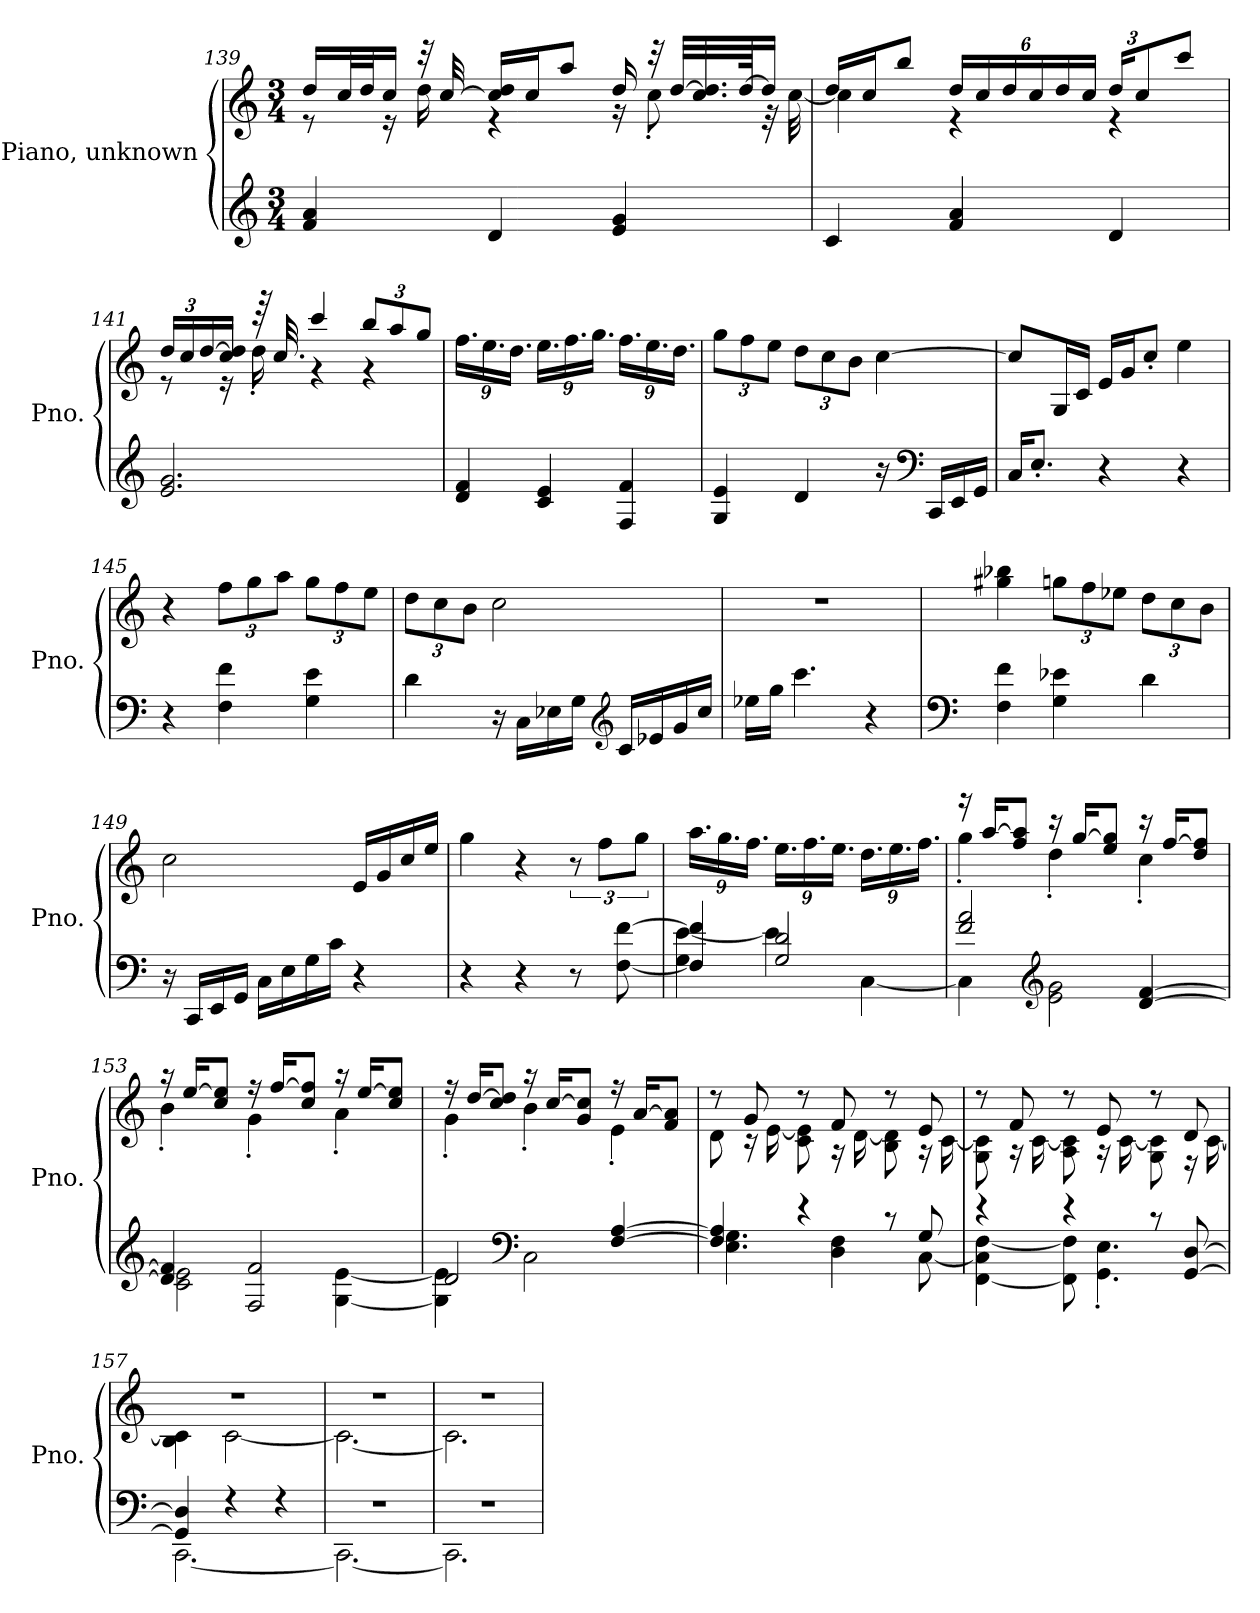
**kern	**kern
*part1	*part1
*staff2	*staff1
*I"Piano, unknown	*
*I'Pno.	*
!!LO:LB:g=z
*clefG2	*clefG2
*k[]	*k[]
*M3/4	*M3/4
=139	=139
*	*^
4f/ 4a/	16dd/LL	8r
.	32cc/L	.
.	32dd/J	.
.	16cc/JJ	16r
.	32r	16dd\
.	[32cc/	.
4d/	16cc/] 16dd/LL	4r
.	16cc/J	.
.	8aa/J	.
4e/ 4g/	16dd/	16r
.	32r	8cc'\
.	[32dd/LLL	.
.	32.cc/ 32.dd/]	.
.	[64dd/JK	.
.	16dd/JJ]	32r
.	.	[32cc\
=140	=140	=140
4c/	16dd/LL	4cc\]
.	16cc/J	.
.	8bb/J	.
*	*Xbrackettup	*
4f/ 4a/	24dd/LL	4r
.	24cc/	.
.	24dd/	.
.	24cc/	.
.	24dd/	.
.	24cc/JJ	.
4d/	24dd/KL	4r
.	12cc/	.
.	8ccc/J	.
=141	=141	=141
2.e/ 2.g/	24dd/LL	8r
.	24cc/	.
.	[24dd/	.
.	16cc/ 16dd/]JJ	16r
.	64r	16dd'\
.	32.cc/	.
.	4ccc/	4r
.	12bb/L	4r
.	12aa/	.
.	12gg/J	.
*	*v	*v
!!LO:PB:g=z
=142	=142
4d/ 4f/	18.ff\LL
.	18.ee\
.	18.dd\JJ
4c/ 4e/	18.ee\LL
.	18.ff\
.	18.gg\JJ
4F/ 4f/	18.ff\LL
.	18.ee\
.	18.dd\JJ
=143	=143
4G/ 4e/	12gg\L
.	12ff\
.	12ee\J
4d/	12dd\L
.	12cc\
.	12b\J
16r	[4cc\
*clefF4	*
16CC/LL	.
16EE/	.
16GG/JJ	.
=144	=144
16C/KL	8cc/L]
8.E'/J	.
.	16G/L
.	16c/JJ
4r	16e/LL
.	16g/J
.	8cc'/J
4r	4ee\
=145	=145
4r	4r
4F\ 4f\	12ff\L
.	12gg\
.	12aa\J
4G\ 4e\	12gg\L
.	12ff\
.	12ee\J
!!LO:LB:g=z
=146	=146
4d\	12dd\L
.	12cc\
.	12b\J
16r	2cc\
16C\LL	.
16E-X\	.
16G\JJ	.
*clefG2	*
16c/LL	.
16e-X/	.
16g/	.
16cc/JJ	.
=147	=147
16ee-X\LL	2.r
16gg\JJ	.
4.ccc\	.
4r	.
=148	=148
*clefF4	*
4F\ 4f\	4gg#X\ 4bb-X\
4G\ 4e-X\	12ggn\L
.	12ff\
.	12ee-X\J
4d\	12dd\L
.	12cc\
.	12b\J
=149	=149
16r	2cc\
16CC/LL	.
16EE/	.
16GG/JJ	.
16C\LL	.
16E\	.
16G\	.
16c\JJ	.
4r	16e/LL
.	16g/
.	16cc/
.	16ee/JJ
!!LO:LB:g=z
=150	=150
4r	4gg\
4r	4r
*	*brackettup
8r	12r
.	12ff\L
[8F\ [8f\	.
.	12gg\J
=151	=151
*^	*
*	*	*Xbrackettup
4F/] 4f/]	4G\ [4e\	18.aa\LL
.	.	18.gg\
.	.	18.ff\JJ
2G/ 2d/	4e\]	18.ee\LL
.	.	18.ff\
.	.	18.ee\JJ
.	[4C\	18.dd\LL
.	.	18.ee\
.	.	18.ff\JJ
=152	=152	=152
*	*	*^
2f/ 2a/	4C\]	16r	4gg'\
.	.	[16aa/KL	.
.	.	8ff/ 8aa/]J	.
*clefG2	*	*	*
.	2e\ 2g\	16r	4dd'\
.	.	[16gg/KL	.
.	.	8ee/ 8gg/]J	.
[4d/ [4f/	.	16r	4cc'\
.	.	[16ff/KL	.
.	.	8dd/ 8ff/]J	.
=153	=153	=153	=153
4d/] 4f/]	2c\ 2e\	16r	4b'\
.	.	[16ee/KL	.
.	.	8cc/ 8ee/]J	.
2F/ 2f/	.	16r	4g'\
.	.	[16ff/KL	.
.	.	8cc/ 8ff/]J	.
.	[4G\ [4e\	16r	4a'\
.	.	[16ee/KL	.
.	.	8cc/ 8ee/]J	.
!!LO:LB:g=z	!!
=154	=154	=154	=154
2d/	4G\] 4e\]	16r	4g'\
.	.	[16dd/KL	.
.	.	8cc/ 8dd/]J	.
*clefF4	*	*	*
.	2C\	16r	4b'\
.	.	[16cc/KL	.
.	.	8g/ 8cc/]J	.
[4F/ [4A/	.	16r	4e'\
.	.	[16a/KL	.
.	.	8f/ 8a/]J	.
=155	=155	=155	=155
4F/] 4A/]	4.E\ 4.G\	8r	8d\
.	.	8g/	16r
.	.	.	[16e\
4r	.	8r	8c\ 8e\]
.	4D\ 4F\	8f/	16r
.	.	.	[16d\
8r	.	8r	8B\ 8d\]
8G/	[8C\	8e/	16r
.	.	.	[16c\
=156	=156	=156	=156
4r	[4FF\ 4C\] [4F\	8r	8G\ 8c\]
.	.	8f/	16r
.	.	.	[16c\
4r	8FF\] 8F\]	8r	8A\ 8c\]
.	4.GG\' 4.E\'	8e/	16r
.	.	.	[16c\
8r	.	8r	8G\ 8c\]
[8GG/ [8D/	.	8d/	16r
.	.	.	[16c\
=157	=157	=157	=157
4GG/] 4D/]	[2.CC\	2.r	4B\ 4c\]
4r	.	.	[2c\
4r	.	.	.
=158	=158	=158	=158
2.r	2.CC\_	2.r	2.c\_
!!LO:LB:g=z	!!
=159	=159	=159	=159
2.r	2.CC\]	2.r	2.c\]
*v	*v	*	*
*	*v	*v
=	=
*-	*-
